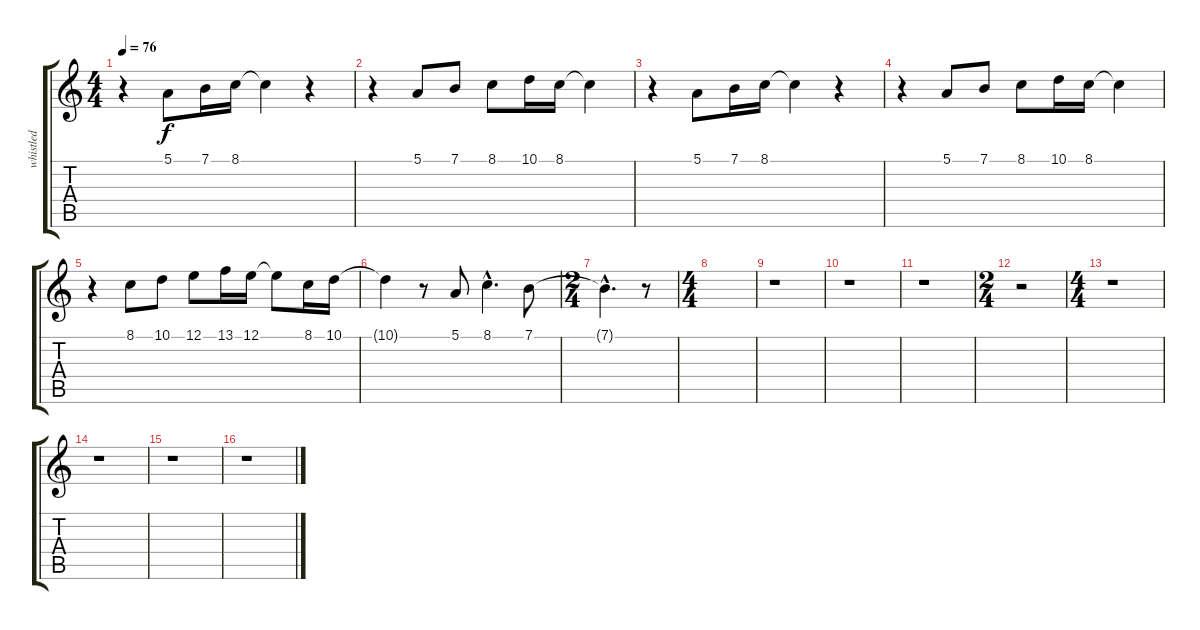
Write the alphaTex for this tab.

\track ("whistled" "whistled") {instrument whistle}
\staff {score tabs}
\tuning (E4 B3 G3 D3 A2 E2) {hide}
\ts (4 4)
\tempo 76
\clef g2
\ks c
r.4{dy f instrument whistle} 5.1.8 7.1.16 8.1.16 8.1{t}.4 r.4 |
r.4 5.1.8 7.1.8 8.1.8 10.1.16 8.1.16 8.1{t}.4 |
r.4 5.1.8 7.1.16 8.1.16 8.1{t}.4 r.4 |
r.4 5.1.8 7.1.8 8.1.8 10.1.16 8.1.16 8.1{t}.4 |
r.4 8.1.8 10.1.8 12.1.8 13.1.16 12.1.16 12.1{t}.8 8.1.16 10.1.16 |
10.1{t}.4 r.8 5.1.8 8.1{hac}.4{d} 7.1.8 |
\ts (2 4)
7.1{hac t}.4{d} r.8 |
\ts (4 4)
|
r.1 |
r.1 |
r.1 |
\ts (2 4)
r.2 |
\ts (4 4)
r.1 |
r.1 |
r.1 |
r.1
